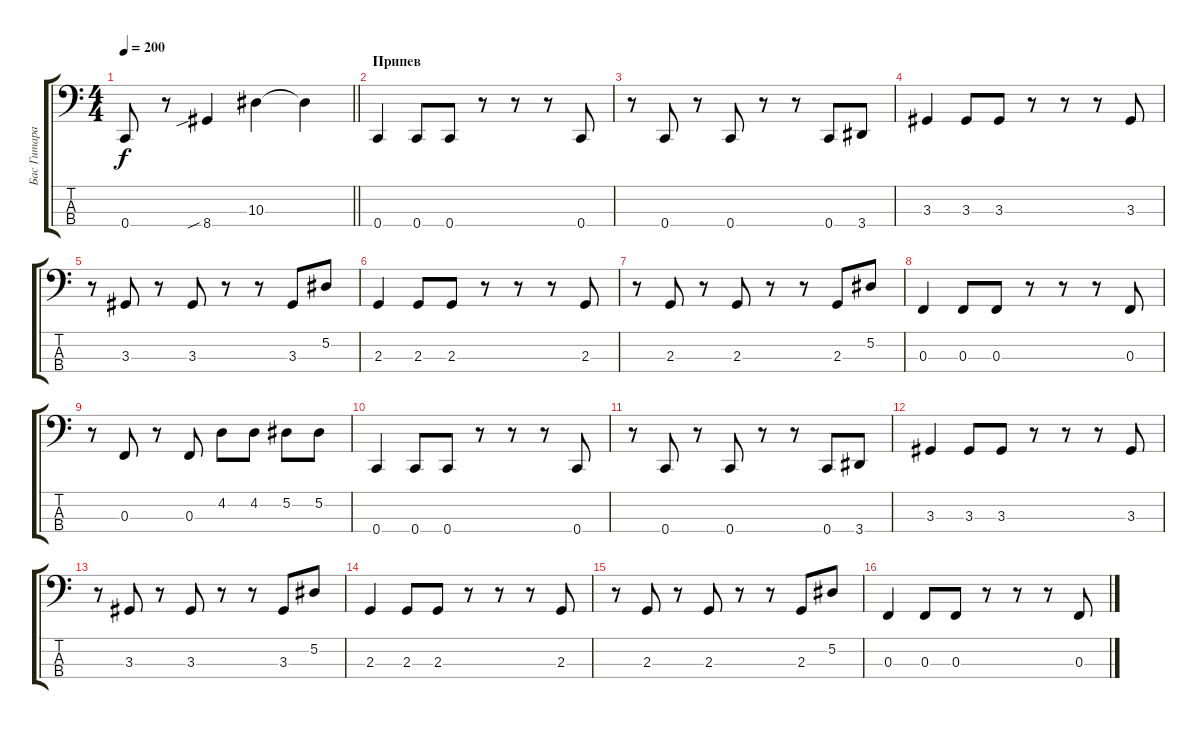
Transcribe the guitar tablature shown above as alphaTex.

\track ("Бас Гитара" "Бас Гитара") {instrument electricbasspick}
\staff {score tabs}
\tuning (Eb2 Bb1 F1 C1) {hide}
\ts (4 4)
\tempo 200
\clef f4
\barLineRight lightlight
\ks c
0.4.8{dy f} r.8 8.4{sib}.4 10.3.4 10.3{t}.4 |
\section ("" "Припев")
0.4.4 0.4.8 0.4.8 r.8 r.8 r.8 0.4.8 |
r.8 0.4.8 r.8 0.4.8 r.8 r.8 0.4.8 3.4.8 |
3.3.4 3.3.8 3.3.8 r.8 r.8 r.8 3.3.8 |
r.8 3.3.8 r.8 3.3.8 r.8 r.8 3.3.8 5.2.8 |
2.3.4 2.3.8 2.3.8 r.8 r.8 r.8 2.3.8 |
r.8 2.3.8 r.8 2.3.8 r.8 r.8 2.3.8 5.2.8 |
0.3.4 0.3.8 0.3.8 r.8 r.8 r.8 0.3.8 |
r.8 0.3.8 r.8 0.3.8 4.2.8 4.2.8 5.2.8 5.2.8 |
0.4.4 0.4.8 0.4.8 r.8 r.8 r.8 0.4.8 |
r.8 0.4.8 r.8 0.4.8 r.8 r.8 0.4.8 3.4.8 |
3.3.4 3.3.8 3.3.8 r.8 r.8 r.8 3.3.8 |
r.8 3.3.8 r.8 3.3.8 r.8 r.8 3.3.8 5.2.8 |
2.3.4 2.3.8 2.3.8 r.8 r.8 r.8 2.3.8 |
r.8 2.3.8 r.8 2.3.8 r.8 r.8 2.3.8 5.2.8 |
0.3.4 0.3.8 0.3.8 r.8 r.8 r.8 0.3.8
